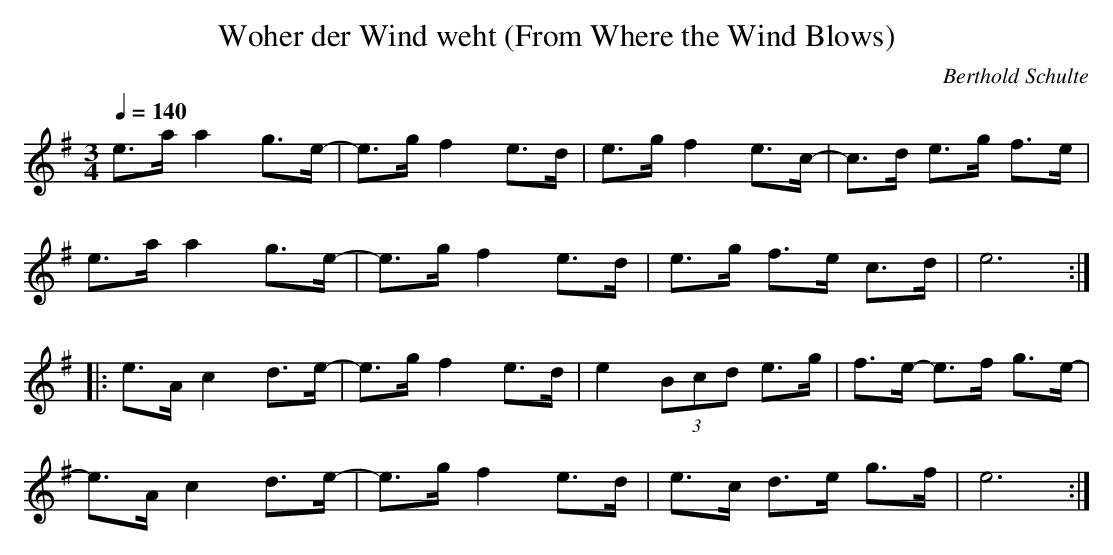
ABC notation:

X:1
T:Woher der Wind weht (From Where the Wind Blows)
C:Berthold Schulte
M:3/4
L:1/8
Q:1/4=140
K:G
e>a a2 g>e- |e>g f2 e>d |e>g f2 e>c- |c>d e>g f>e |
e>a a2 g>e- |e>g f2 e>d |e>g f>e c>d |e6 ::
e>A c2 d>e- |e>g f2 e>d |e2 (3Bcd e>g |f>e- e>f g>e- |
e>A c2 d>e- |e>g f2 e>d |e>c d>e g>f |e6 :|
